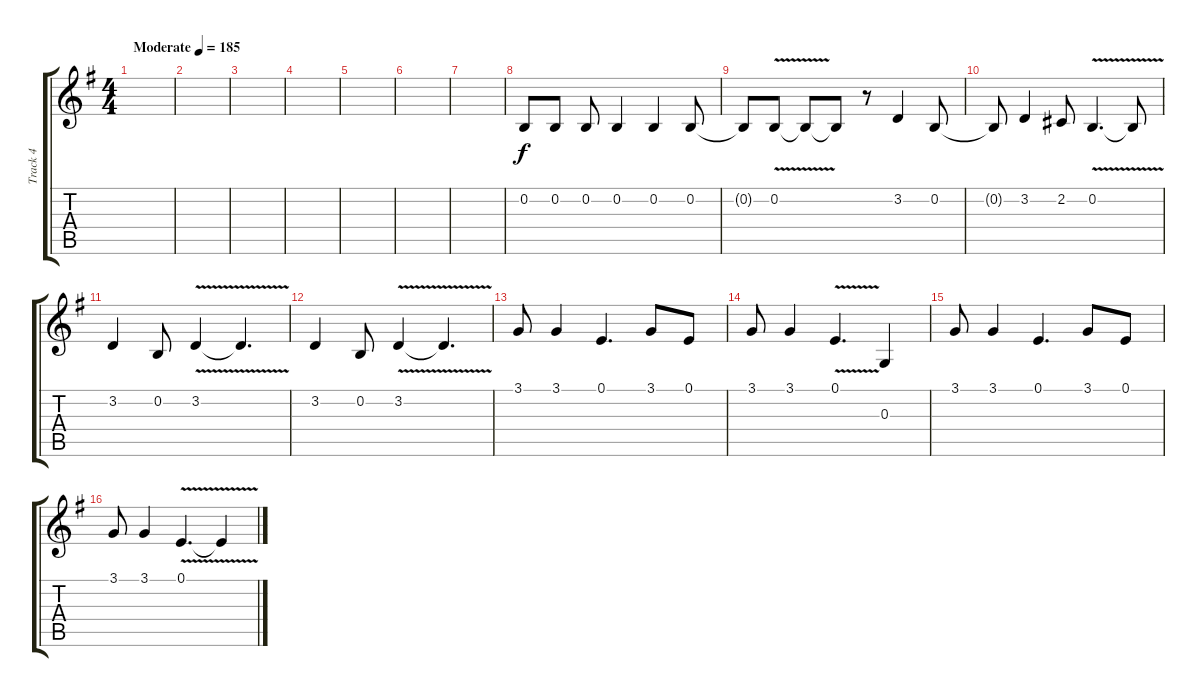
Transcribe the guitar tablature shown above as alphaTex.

\track ("Track 4" "Track 4") {instrument trumpet}
\staff {score tabs}
\tuning (E4 B3 G3 D3 A2 E2) {hide}
\ts (4 4)
\tempo (185 "Moderate")
\clef g2
\ks g
|
|
|
|
|
|
|
0.2.8 0.2.8 0.2.8 0.2.4 0.2.4 0.2.8 |
0.2{t}.8 0.2{v}.8 0.2{t}.8 0.2{t}.8 r.8 3.2.4 0.2.8 |
0.2{t}.8 3.2.4 2.2.8 0.2{v}.4{d} 0.2{t}.8 |
3.2.4 0.2.8 3.2{v}.4 3.2{t}.4{d} |
3.2.4 0.2.8 3.2{v}.4 3.2{t}.4{d} |
3.1.8 3.1.4 0.1.4{d} 3.1.8 0.1.8 |
3.1.8 3.1.4 0.1{v}.4{d} 0.3.4 |
3.1.8 3.1.4 0.1.4{d} 3.1.8 0.1.8 |
3.1.8 3.1.4 0.1{v}.4{d} 0.1{t}.4
